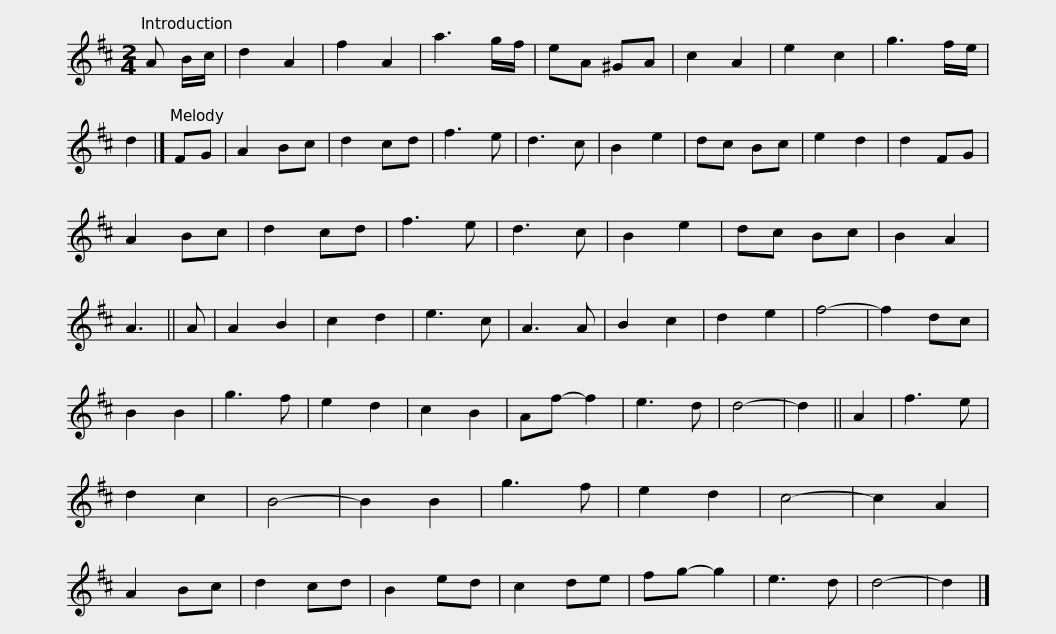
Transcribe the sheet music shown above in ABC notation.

X:1
L:1/8
M:2/4
I:linebreak $
K:D
V:1 treble
V:1
 A B/c/ | d2 A2 | f2 A2 | a3 g/f/ | eA ^GA | %5
 c2 A2 | e2 c2 | g3 f/e/ | d2 |] FG | %10
 A2 Bc | d2 cd | f3 e | d3 c |$ B2 e2 | %15
 dc Bc | e2 d2 | d2 FG | A2 Bc | d2 cd | %20
 f3 e | d3 c | B2 e2 | dc Bc | B2 A2 | %25
 A3 || A | A2 B2 | c2 d2 |$ e3 c | %30
 A3 A | B2 c2 | d2 e2 | f4- | f2 dc | %35
 B2 B2 | g3 f | e2 d2 | c2 B2 | Af- f2 | %40
 e3 d | d4- | d2 || A2 | f3 e |$ %45
 d2 c2 | B4- | B2 B2 | g3 f | e2 d2 | %50
 c4- | c2 A2 | A2 Bc | d2 cd | B2 ed | %55
 c2 de | fg- g2 | e3 d | d4- | d2 |] %60
